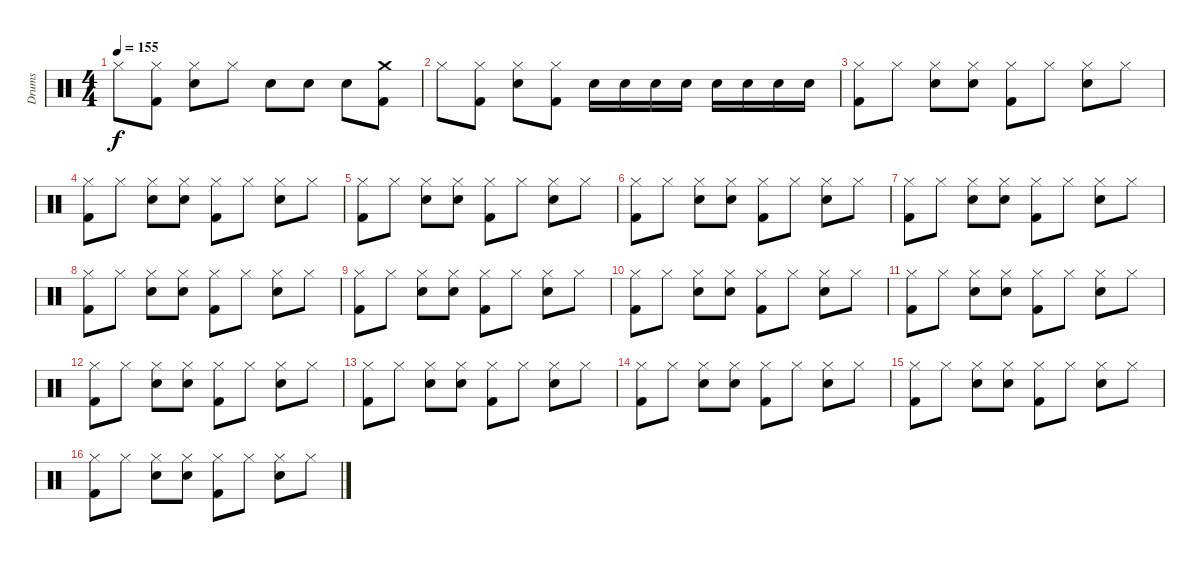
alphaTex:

\track ("Drums" "Drums") {instrument percussion}
\staff {score}
\articulation defaults
\ts (4 4)
\tempo 155
\clef neutral
\ks c "Hi-Hat (closed)".8{dy f}
("Kick (hit) 2" "Hi-Hat (closed)").8 ("Electric Snare (hit)" "Hi-Hat (closed)").8 "Hi-Hat (closed)".8 "Electric Snare (hit)".8 "Electric Snare (hit)".8 "Electric Snare (hit)".8 ("Kick (hit) 2" "Crash medium (hit)").8 |
"Hi-Hat (closed)".8 ("Kick (hit) 2" "Hi-Hat (closed)").8 ("Electric Snare (hit)" "Hi-Hat (closed)").8 ("Kick (hit) 2" "Hi-Hat (closed)").8 "Electric Snare (hit)".16 "Electric Snare (hit)".16 "Electric Snare (hit)".16 "Electric Snare (hit)".16 "Electric Snare (hit)".16 "Electric Snare (hit)".16 "Electric Snare (hit)".16 "Electric Snare (hit)".16 |
("Kick (hit) 2" "Hi-Hat (closed)").8 "Hi-Hat (closed)".8 ("Snare (hit) 2" "Hi-Hat (closed)").8 ("Snare (hit) 2" "Hi-Hat (closed)").8 ("Kick (hit) 2" "Hi-Hat (closed)").8 "Hi-Hat (closed)".8 ("Snare (hit) 2" "Hi-Hat (closed)").8 "Hi-Hat (closed)".8 |
("Kick (hit) 2" "Hi-Hat (closed)").8 "Hi-Hat (closed)".8 ("Snare (hit) 2" "Hi-Hat (closed)").8 ("Snare (hit) 2" "Hi-Hat (closed)").8 ("Kick (hit) 2" "Hi-Hat (closed)").8 "Hi-Hat (closed)".8 ("Snare (hit) 2" "Hi-Hat (closed)").8 "Hi-Hat (closed)".8 |
("Kick (hit) 2" "Hi-Hat (closed)").8 "Hi-Hat (closed)".8 ("Snare (hit) 2" "Hi-Hat (closed)").8 ("Snare (hit) 2" "Hi-Hat (closed)").8 ("Kick (hit) 2" "Hi-Hat (closed)").8 "Hi-Hat (closed)".8 ("Snare (hit) 2" "Hi-Hat (closed)").8 "Hi-Hat (closed)".8 |
("Kick (hit) 2" "Hi-Hat (closed)").8 "Hi-Hat (closed)".8 ("Snare (hit) 2" "Hi-Hat (closed)").8 ("Snare (hit) 2" "Hi-Hat (closed)").8 ("Kick (hit) 2" "Hi-Hat (closed)").8 "Hi-Hat (closed)".8 ("Snare (hit) 2" "Hi-Hat (closed)").8 "Hi-Hat (closed)".8 |
("Kick (hit) 2" "Hi-Hat (closed)").8 "Hi-Hat (closed)".8 ("Snare (hit) 2" "Hi-Hat (closed)").8 ("Snare (hit) 2" "Hi-Hat (closed)").8 ("Kick (hit) 2" "Hi-Hat (closed)").8 "Hi-Hat (closed)".8 ("Snare (hit) 2" "Hi-Hat (closed)").8 "Hi-Hat (closed)".8 |
("Kick (hit) 2" "Hi-Hat (closed)").8 "Hi-Hat (closed)".8 ("Snare (hit) 2" "Hi-Hat (closed)").8 ("Snare (hit) 2" "Hi-Hat (closed)").8 ("Kick (hit) 2" "Hi-Hat (closed)").8 "Hi-Hat (closed)".8 ("Snare (hit) 2" "Hi-Hat (closed)").8 "Hi-Hat (closed)".8 |
("Kick (hit) 2" "Hi-Hat (closed)").8 "Hi-Hat (closed)".8 ("Snare (hit) 2" "Hi-Hat (closed)").8 ("Snare (hit) 2" "Hi-Hat (closed)").8 ("Kick (hit) 2" "Hi-Hat (closed)").8 "Hi-Hat (closed)".8 ("Snare (hit) 2" "Hi-Hat (closed)").8 "Hi-Hat (closed)".8 |
("Kick (hit) 2" "Hi-Hat (closed)").8 "Hi-Hat (closed)".8 ("Snare (hit) 2" "Hi-Hat (closed)").8 ("Snare (hit) 2" "Hi-Hat (closed)").8 ("Kick (hit) 2" "Hi-Hat (closed)").8 "Hi-Hat (closed)".8 ("Snare (hit) 2" "Hi-Hat (closed)").8 "Hi-Hat (closed)".8 |
("Kick (hit) 2" "Hi-Hat (closed)").8 "Hi-Hat (closed)".8 ("Snare (hit) 2" "Hi-Hat (closed)").8 ("Snare (hit) 2" "Hi-Hat (closed)").8 ("Kick (hit) 2" "Hi-Hat (closed)").8 "Hi-Hat (closed)".8 ("Snare (hit) 2" "Hi-Hat (closed)").8 "Hi-Hat (closed)".8 |
("Kick (hit) 2" "Hi-Hat (closed)").8 "Hi-Hat (closed)".8 ("Snare (hit) 2" "Hi-Hat (closed)").8 ("Snare (hit) 2" "Hi-Hat (closed)").8 ("Kick (hit) 2" "Hi-Hat (closed)").8 "Hi-Hat (closed)".8 ("Snare (hit) 2" "Hi-Hat (closed)").8 "Hi-Hat (closed)".8 |
("Kick (hit) 2" "Hi-Hat (closed)").8 "Hi-Hat (closed)".8 ("Snare (hit) 2" "Hi-Hat (closed)").8 ("Snare (hit) 2" "Hi-Hat (closed)").8 ("Kick (hit) 2" "Hi-Hat (closed)").8 "Hi-Hat (closed)".8 ("Snare (hit) 2" "Hi-Hat (closed)").8 "Hi-Hat (closed)".8 |
("Kick (hit) 2" "Hi-Hat (closed)").8 "Hi-Hat (closed)".8 ("Snare (hit) 2" "Hi-Hat (closed)").8 ("Snare (hit) 2" "Hi-Hat (closed)").8 ("Kick (hit) 2" "Hi-Hat (closed)").8 "Hi-Hat (closed)".8 ("Snare (hit) 2" "Hi-Hat (closed)").8 "Hi-Hat (closed)".8 |
("Kick (hit) 2" "Hi-Hat (closed)").8 "Hi-Hat (closed)".8 ("Snare (hit) 2" "Hi-Hat (closed)").8 ("Snare (hit) 2" "Hi-Hat (closed)").8 ("Kick (hit) 2" "Hi-Hat (closed)").8 "Hi-Hat (closed)".8 ("Snare (hit) 2" "Hi-Hat (closed)").8 "Hi-Hat (closed)".8 |
("Kick (hit) 2" "Hi-Hat (closed)").8 "Hi-Hat (closed)".8 ("Snare (hit) 2" "Hi-Hat (closed)").8 ("Snare (hit) 2" "Hi-Hat (closed)").8 ("Kick (hit) 2" "Hi-Hat (closed)").8 "Hi-Hat (closed)".8 ("Snare (hit) 2" "Hi-Hat (closed)").8 "Hi-Hat (closed)".8
